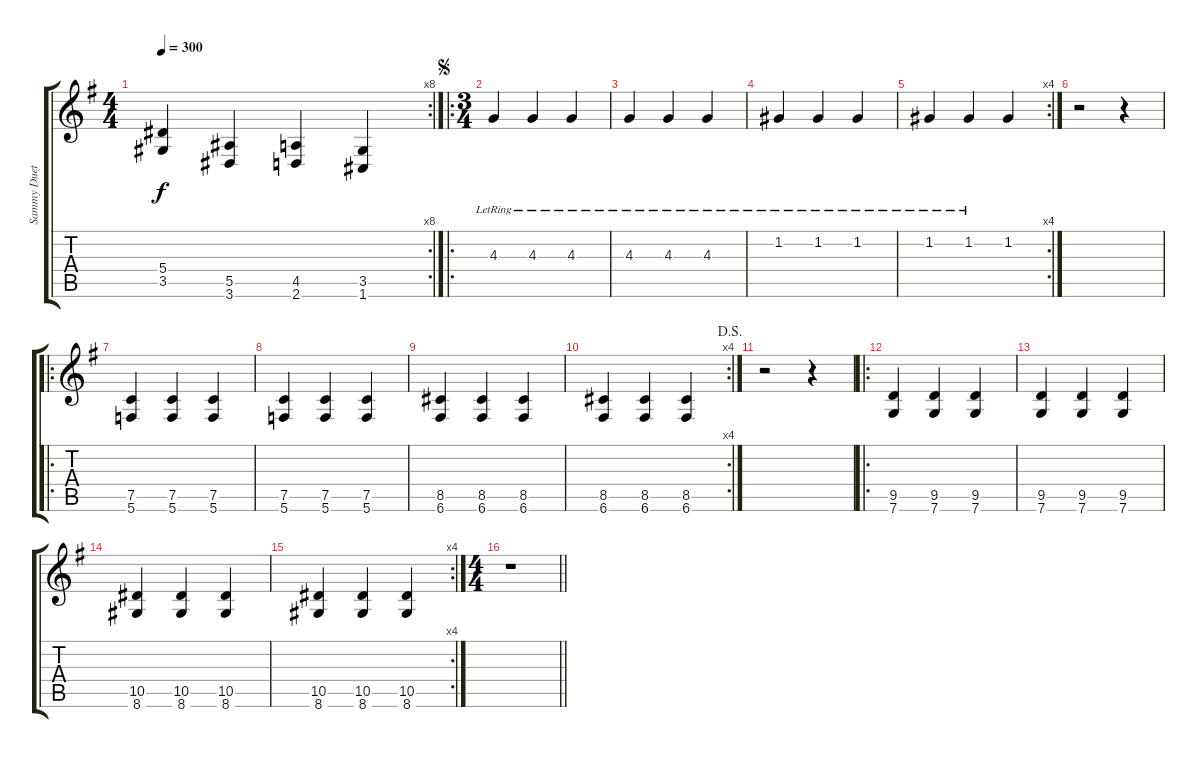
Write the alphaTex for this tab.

\track ("Sammy Duet " "Sammy Duet") {instrument distortionguitar}
\staff {score tabs}
\tuning (C4 G3 Eb3 Bb2 F2 C2) {hide}
\rc 8
\ts (4 4)
\tempo 300
\clef g2
\ks g
(5.4 3.5).4{dy f} (5.5 3.6).4 (4.5 2.6).4 (3.5 1.6).4 |
\ro
\ts (3 4)
\jump segno
4.3{lr}.4 4.3{lr}.4 4.3{lr}.4 |
4.3{lr}.4 4.3{lr}.4 4.3{lr}.4 |
1.2{lr}.4 1.2{lr}.4 1.2{lr}.4 |
\rc 4
1.2{lr}.4 1.2{lr}.4 1.2.4 |
r.2 r.4 |
\ro
(7.5 5.6).4 (7.5 5.6).4 (7.5 5.6).4 |
(7.5 5.6).4 (7.5 5.6).4 (7.5 5.6).4 |
(8.5 6.6).4 (8.5 6.6).4 (8.5 6.6).4 |
\rc 4
\jump dalsegno
(8.5 6.6).4 (8.5 6.6).4 (8.5 6.6).4 |
r.2 r.4 |
\ro
(9.5 7.6).4 (9.5 7.6).4 (9.5 7.6).4 |
(9.5 7.6).4 (9.5 7.6).4 (9.5 7.6).4 |
(10.5 8.6).4 (10.5 8.6).4 (10.5 8.6).4 |
\rc 4
(10.5 8.6).4 (10.5 8.6).4 (10.5 8.6).4 |
\ts (4 4)
\barLineRight lightlight
r.1
